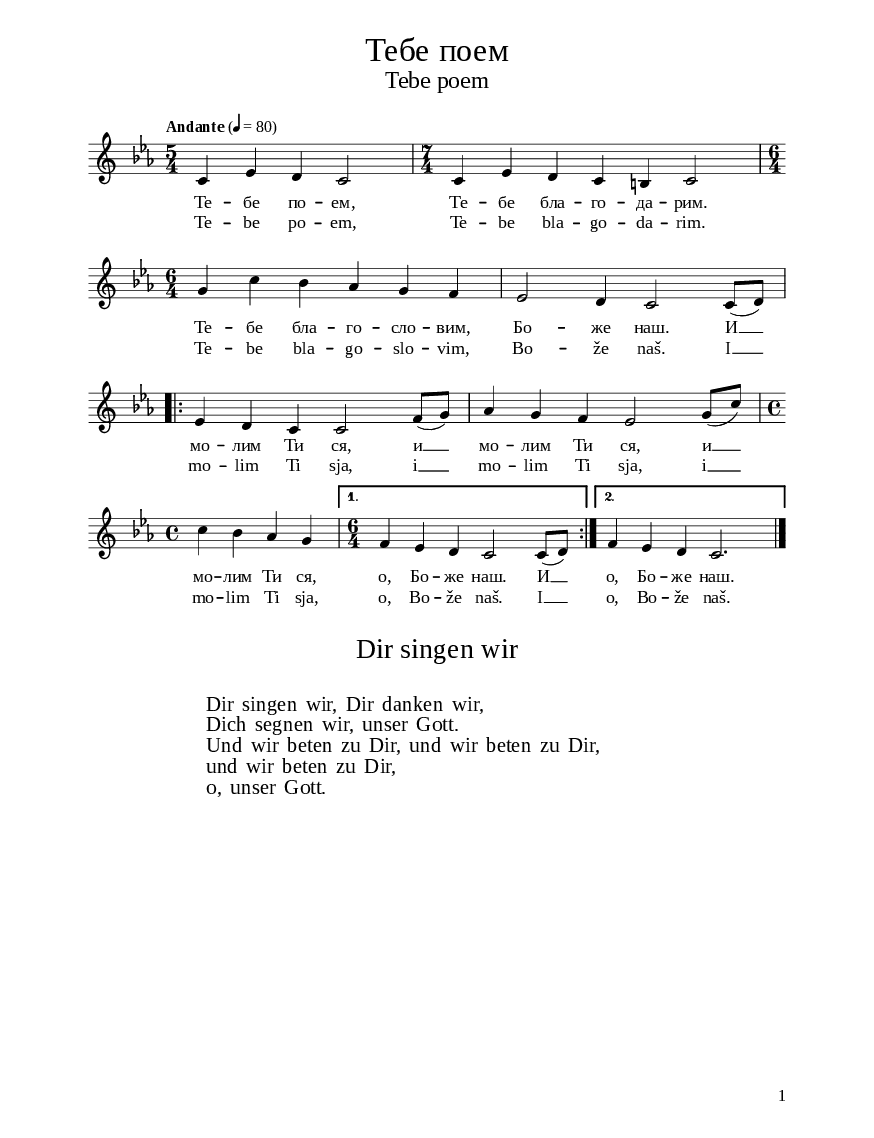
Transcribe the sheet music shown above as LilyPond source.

\version "2.24.2"

% include paper part and global functions
\include "include/globals.ily"

\bookpart {
  \label #'ref066_2
  \tocItem \markup "Тебе поем – Tebe poem"
  \include "include/bookpart-paper.ily"
  \score {
    \include "include/score-layout.ily"

    \new Voice \absolute  {
      \clef treble
      \key c \minor
      \time 5/4
      \tempoFunc "Andante" 4 "80"
      c'4 es'4 d'4 c'2 | \time 7/4 c'4 es'4 d'4 c'4 b4 c'2 |  \break
      \time 6/4 g'4 c''4 bes'4 as'4 g'4 f'4 |  es'2 d'4 c'2 c'8 ( d'8 ) | \break
      \repeat volta 2 {
        es'4 d'4 c'4 c'2 f'8 ( g'8 ) | as'4 g'4 f'4 es'2  g'8 ( c''8 ) | \time 4/4 \break
        c''4 bes'4 as'4 g'4
      } \alternative {
        { \time 6/4 f'4 es'4 d'4 c'2 c'8 ( d'8 ) }
        {
          f'4 \override Staff.BarLine.stencil = ##f es'4 d'4 c'2.
          \revert Staff.BarLine.stencil
          \bar "|."
        }
      }
    }

    \addlyrics {
      Те -- бе по -- ем, Те -- бе бла -- го -- да -- рим.
      Те -- бе бла -- го -- сло -- вим, Бо -- же наш.  И __
      мо -- лим Ти ся, и __  мо -- лим Ти ся,  и __
      мо -- лим Ти ся, o, Бо -- же наш. И __ o, Бо -- же наш.
    }

    \addlyrics {
      Te -- be po -- em, Te -- be bla -- go -- da -- rim.
      Te -- be bla -- go -- slo -- vim, Bo -- že naš.  I __
      mo -- lim Ti sja, i __  mo -- lim Ti sja,  i __
      mo -- lim Ti sja, o, Bo -- že naš. I __ o, Bo -- že naš.
    }
    \header {
      title = \titleFunc "Тебе поем" "Tebe poem"
    }

    \midi{}

  } % score




  % include foreign translation(s) of the song
  \version "2.22.1"

\markup \fill-line { \fontsize #deTitleFontSize "Dir singen wir" }
\markup \null
\markup \null
\markup \fontsize #deCoupletFontSize {
  \hspace #10
  \override #`(baseline-skip . ,deCoupletBaselineSkip)

  \column {
     \line { " " }
     
     \line { " "Dir singen wir, Dir danken wir,}
     
     \line { " "Dich segnen wir, unser Gott.}
     
     \line { " "Und wir beten zu Dir, und wir beten zu Dir,}
     \line { " " und wir beten zu Dir,}
     
     \line { " "o, unser Gott.}
     
       
    }
}


} % bookpart
